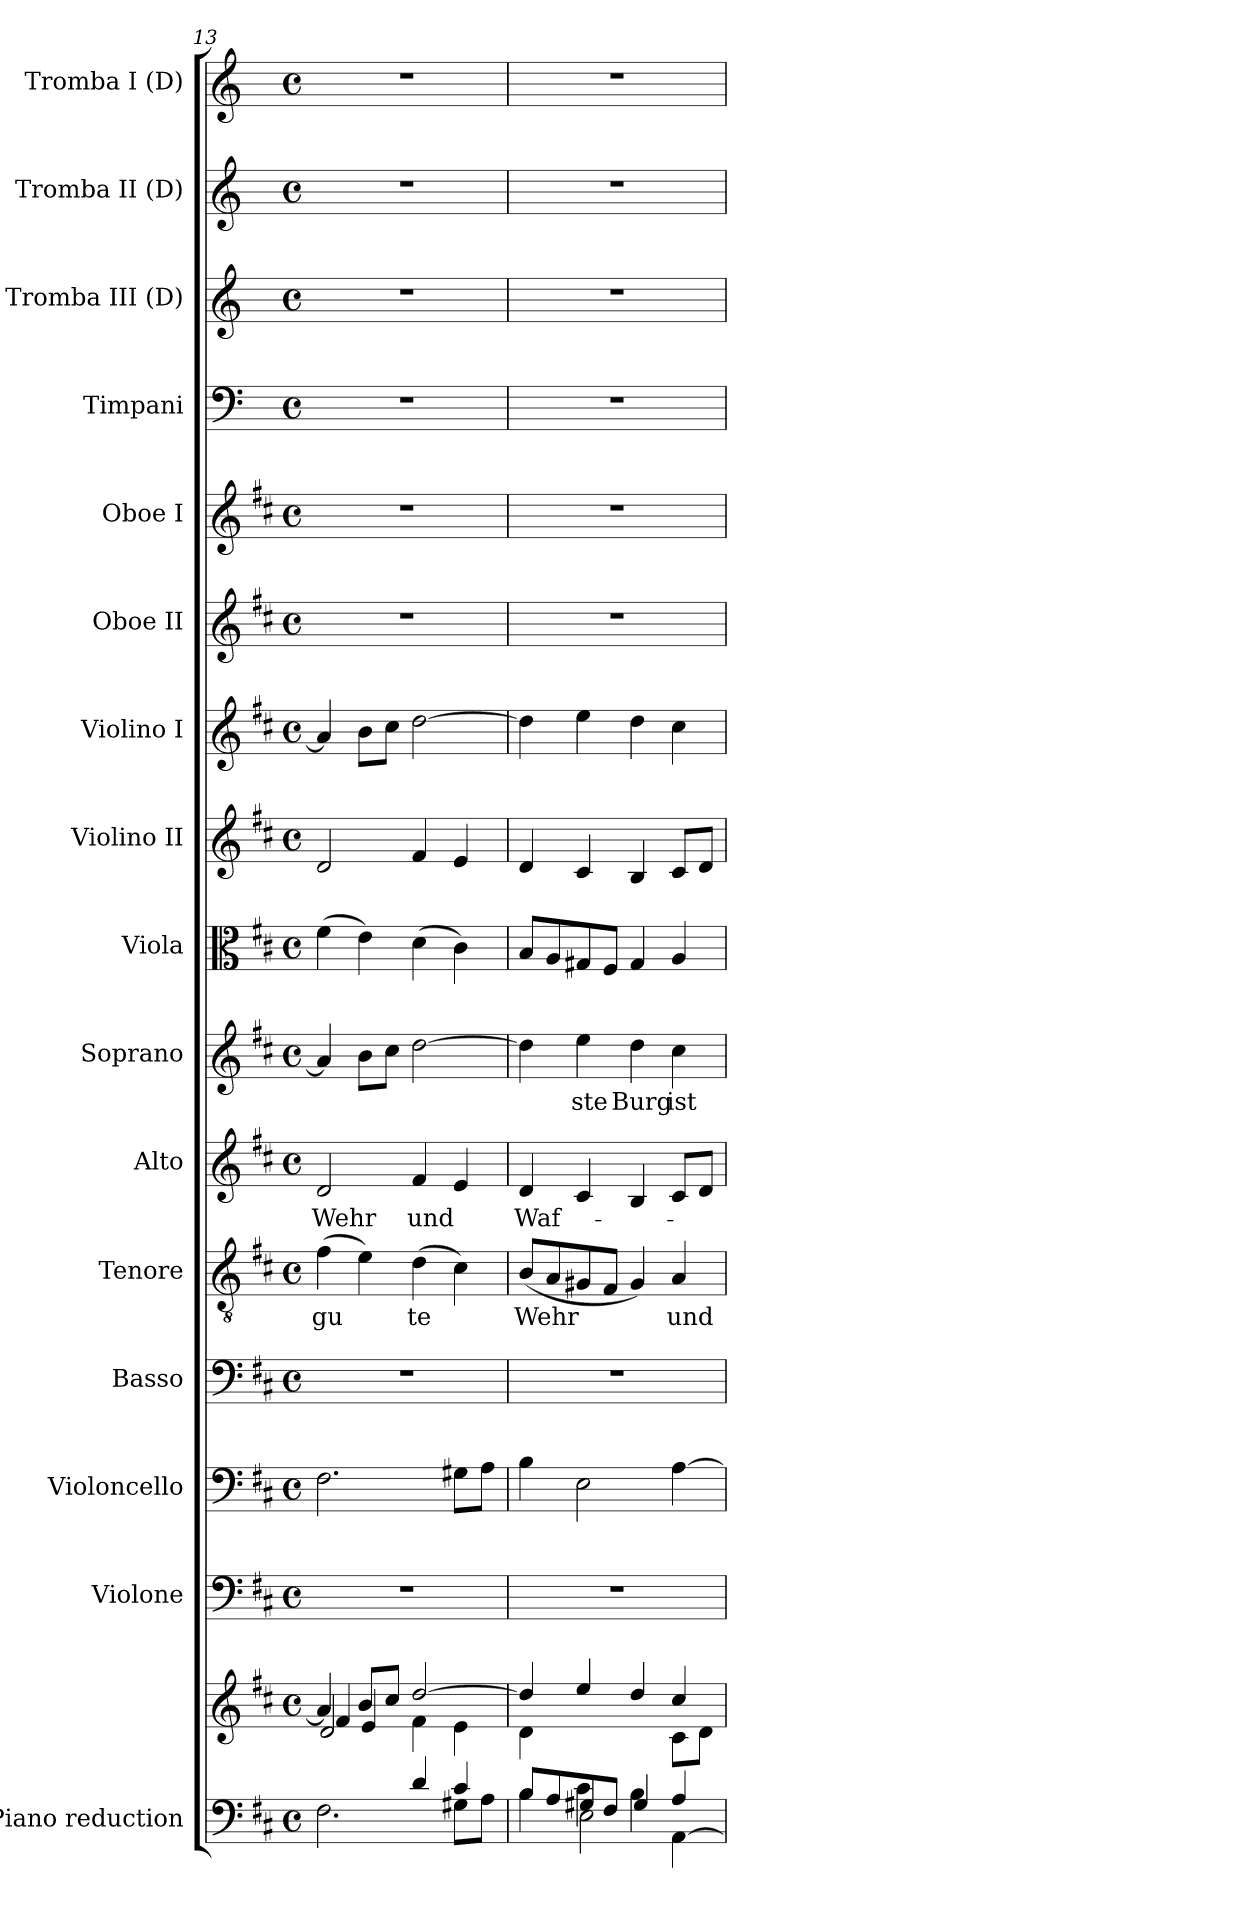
**kern	**kern	**kern	**kern	**kern	**kern	**text	**kern	**text	**kern	**text	**kern	**kern	**kern	**kern	**kern	**kern	**kern	**kern	**kern
*part16	*part16	*part15	*part14	*part13	*part12	*part12	*part11	*part11	*part10	*part10	*part9	*part8	*part7	*part6	*part5	*part4	*part3	*part2	*part1
*staff17	*staff16	*staff15	*staff14	*staff13	*staff12	*staff12	*staff11	*staff11	*staff10	*staff10	*staff9	*staff8	*staff7	*staff6	*staff5	*staff4	*staff3	*staff2	*staff1
*I"Piano reduction	*	*I"Violone	*I"Violoncello	*I"Basso	*I"Tenore	*	*I"Alto	*	*I"Soprano	*	*I"Viola	*I"Violino II	*I"Violino I	*I"Oboe II	*I"Oboe I	*I"Timpani	*I"Tromba III (D)	*I"Tromba II (D)	*I"Tromba I (D)
*I'Pno	*	*	*	*	*	*	*	*	*	*	*	*	*	*I'Ob	*I'Ob	*I'Timp	*	*	*
!!LO:PB:g=z
*clefF4	*clefG2	*clefF4	*clefF4	*clefF4	*clefGv2	*	*clefG2	*	*clefG2	*	*clefC3	*clefG2	*clefG2	*clefG2	*clefG2	*clefF4	*clefG2	*clefG2	*clefG2
*	*	*ITrd7c12	*	*	*	*	*	*	*	*	*	*	*	*	*	*	*ITrd-1c-2	*ITrd-1c-2	*ITrd-1c-2
*k[f#c#]	*k[f#c#]	*k[f#c#]	*k[f#c#]	*k[f#c#]	*k[f#c#]	*	*k[f#c#]	*	*k[f#c#]	*	*k[f#c#]	*k[f#c#]	*k[f#c#]	*k[f#c#]	*k[f#c#]	*k[]	*k[f#c#]	*k[f#c#]	*k[f#c#]
*M4/4	*M4/4	*M4/4	*M4/4	*M4/4	*M4/4	*	*M4/4	*	*M4/4	*	*M4/4	*M4/4	*M4/4	*M4/4	*M4/4	*M4/4	*M4/4	*M4/4	*M4/4
*met(c)	*met(c)	*met(c)	*met(c)	*met(c)	*met(c)	*	*met(c)	*	*met(c)	*	*met(c)	*met(c)	*met(c)	*met(c)	*met(c)	*met(c)	*met(c)	*met(c)	*met(c)
=13	=13	=13	=13	=13	=13	=13	=13	=13	=13	=13	=13	=13	=13	=13	=13	=13	=13	=13	=13
*^	*^	*	*	*	*	*	*	*	*	*	*	*	*	*	*	*	*	*	*
*	*	*	*^	*	*	*	*	*	*	*	*	*	*	*	*	*	*	*	*	*	*
!	!	!	!	!	!	!	!	!	!LO:LY:b	!	!LO:LY:b	!	!	!	!	!	!	!	!	!	!	!
2ryy	2.F#\	4a/]	2d/	4f#/	1r	2.F#\	1r	(4f#\	gu	2d/	Wehr	4a/]	.	(4f#\	2d/	4a/]	1r	1r	1r	1r	1r	1r
.	.	8b/L	.	4e/	.	.	.	4e\)	.	.	.	8b\L	.	4e\)	.	8b\L	.	.	.	.	.	.
.	.	8cc#/J	.	.	.	.	.	.	.	.	.	8cc#\J	.	.	.	8cc#\J	.	.	.	.	.	.
!	!	!	!	!	!	!	!	!	!LO:LY:b	!	!LO:LY:b	!	!	!	!	!	!	!	!	!	!	!
4d/	.	[2dd/	4f#\	2ryy	.	.	.	(4d\	te	4f#/	und	[2dd\	.	(4d\	4f#/	[2dd\	.	.	.	.	.	.
4c#/	8G#X\L	.	4e\	.	.	8G#X\L	.	4c#\)	.	4e/	.	.	.	4c#\)	4e/	.	.	.	.	.	.	.
.	8A\J	.	.	.	.	8A\J	.	.	.	.	.	.	.	.	.	.	.	.	.	.	.	.
*	*	*	*v	*v	*	*	*	*	*	*	*	*	*	*	*	*	*	*	*	*	*	*
=14	=14	=14	=14	=14	=14	=14	=14	=14	=14	=14	=14	=14	=14	=14	=14	=14	=14	=14	=14	=14	=14
*	*^	*	*	*	*	*	*	*	*	*	*	*	*	*	*	*	*	*	*	*	*
!	!	!	!	!	!	!	!	!	!LO:LY:b	!	!LO:LY:b	!	!	!	!	!	!	!	!	!	!	!
4ryy	8B/L	4B\	4dd/]	4d\	1r	4B\	1r	(8B/L	Wehr	4d/	Waf-	4dd\]	.	8B/L	4d/	4dd\]	1r	1r	1r	1r	1r	1r
.	8A/	.	.	.	.	.	.	8A/	.	.	.	.	.	8A/	.	.	.	.	.	.	.	.
!	!	!	!	!	!	!	!	!	!	!	!	!	!LO:LY:b	!	!	!	!	!	!	!	!	!
4c#\	8G#X/	2E\	4ee/	2ryy	.	2E\	.	8G#X/	.	4c#/	.	4ee\	-ste	8G#X/	4c#/	4ee\	.	.	.	.	.	.
.	8F#/J	.	.	.	.	.	.	8F#/J	.	.	.	.	.	8F#/J	.	.	.	.	.	.	.	.
!	!	!	!	!	!	!	!	!	!	!	!	!	!LO:LY:b	!	!	!	!	!	!	!	!	!
4B\	4G#/	.	4dd/	.	.	.	.	4G#/)	.	4B/	.	4dd\	Burg	4G#/	4B/	4dd\	.	.	.	.	.	.
!	!	!	!	!	!	!	!	!	!LO:LY:b	!	!	!	!LO:LY:b	!	!	!	!	!	!	!	!	!
4ryy	4A/	[4AA\	4cc#/	8c#\L	.	[4A\	.	4A/	und	8c#/L	.	4cc#\	ist	4A/	8c#/L	4cc#\	.	.	.	.	.	.
.	.	.	.	8d\J	.	.	.	.	.	8d/J	.	.	.	.	8d/J	.	.	.	.	.	.	.
*v	*v	*v	*	*	*	*	*	*	*	*	*	*	*	*	*	*	*	*	*	*	*	*
*	*v	*v	*	*	*	*	*	*	*	*	*	*	*	*	*	*	*	*	*	*
=	=	=	=	=	=	=	=	=	=	=	=	=	=	=	=	=	=	=	=
*-	*-	*-	*-	*-	*-	*-	*-	*-	*-	*-	*-	*-	*-	*-	*-	*-	*-	*-	*-
